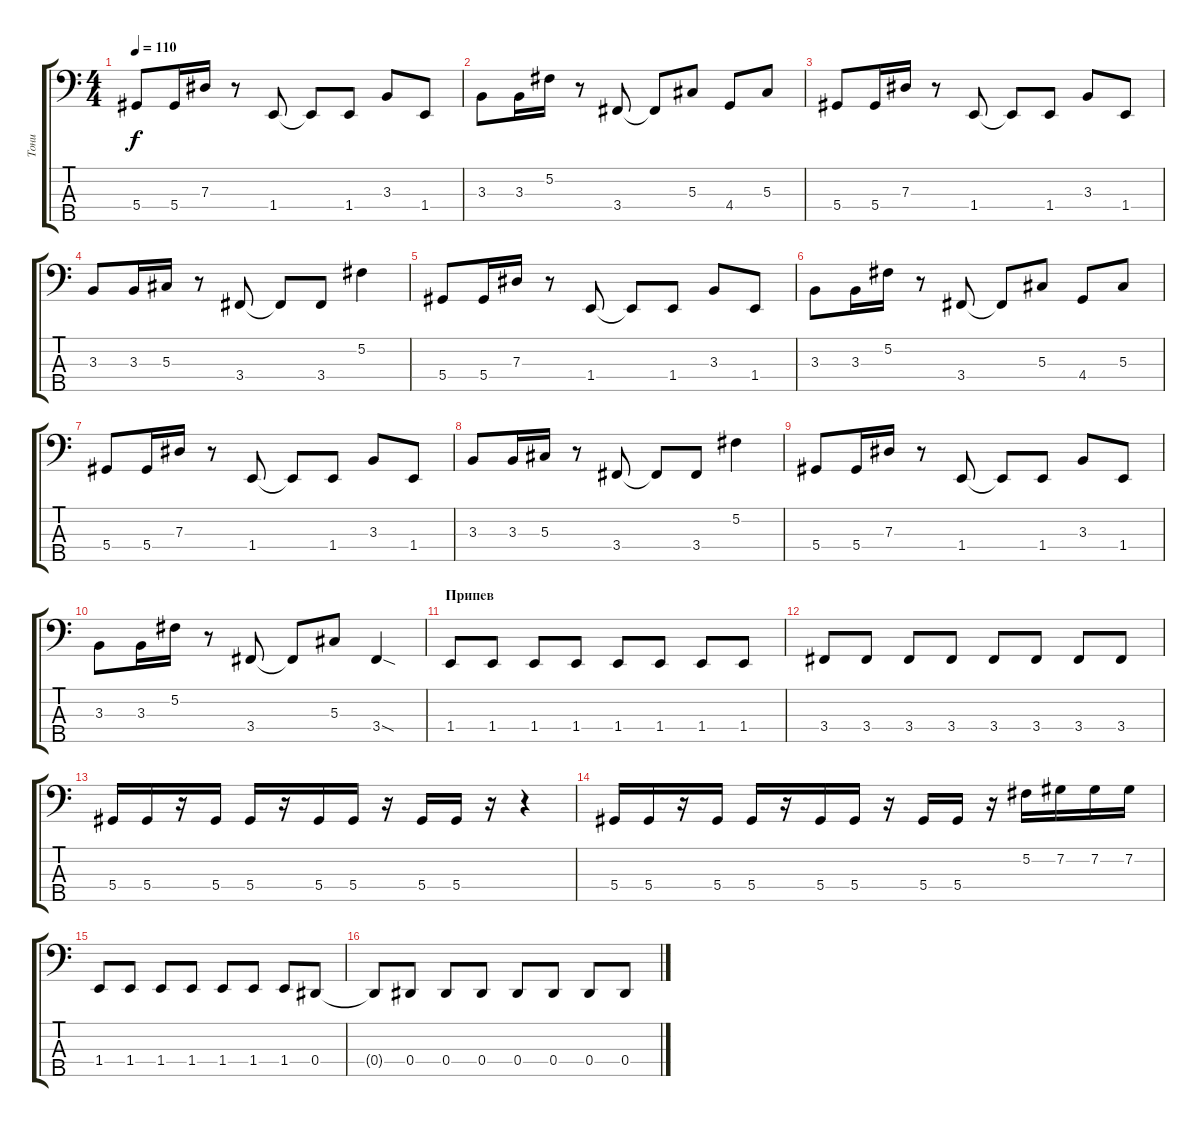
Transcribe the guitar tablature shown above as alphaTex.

\track ("Тони" "Тони") {instrument electricbassfinger}
\staff {score tabs}
\tuning (Gb2 Db2 Ab1 Eb1 Bb0) {hide}
\ts (4 4)
\tempo 110
\clef f4
\ks c
5.4.8{dy f} 5.4.16 7.3.16 r.8 1.4.8 1.4{t}.8 1.4.8 3.3.8 1.4.8 |
3.3.8 3.3.16 5.2.16 r.8 3.4.8 3.4{t}.8 5.3.8 4.4.8 5.3.8 |
5.4.8 5.4.16 7.3.16 r.8 1.4.8 1.4{t}.8 1.4.8 3.3.8 1.4.8 |
3.3.8 3.3.16 5.3.16 r.8 3.4.8 3.4{t}.8 3.4.8 5.2.4 |
5.4.8 5.4.16 7.3.16 r.8 1.4.8 1.4{t}.8 1.4.8 3.3.8 1.4.8 |
3.3.8 3.3.16 5.2.16 r.8 3.4.8 3.4{t}.8 5.3.8 4.4.8 5.3.8 |
5.4.8 5.4.16 7.3.16 r.8 1.4.8 1.4{t}.8 1.4.8 3.3.8 1.4.8 |
3.3.8 3.3.16 5.3.16 r.8 3.4.8 3.4{t}.8 3.4.8 5.2.4 |
5.4.8 5.4.16 7.3.16 r.8 1.4.8 1.4{t}.8 1.4.8 3.3.8 1.4.8 |
3.3.8 3.3.16 5.2.16 r.8 3.4.8 3.4{t}.8 5.3.8 3.4{sod}.4 |
\section ("" "Припев")
1.4.8 1.4.8 1.4.8 1.4.8 1.4.8 1.4.8 1.4.8 1.4.8 |
3.4.8 3.4.8 3.4.8 3.4.8 3.4.8 3.4.8 3.4.8 3.4.8 |
5.4.16 5.4.16 r.16 5.4.16 5.4.16 r.16 5.4.16 5.4.16 r.16 5.4.16 5.4.16 r.16 r.4 |
5.4.16 5.4.16 r.16 5.4.16 5.4.16 r.16 5.4.16 5.4.16 r.16 5.4.16 5.4.16 r.16 5.2.16 7.2.16 7.2.16 7.2.16 |
1.4.8 1.4.8 1.4.8 1.4.8 1.4.8 1.4.8 1.4.8 0.4.8 |
0.4{t}.8 0.4.8 0.4.8 0.4.8 0.4.8 0.4.8 0.4.8 0.4.8
